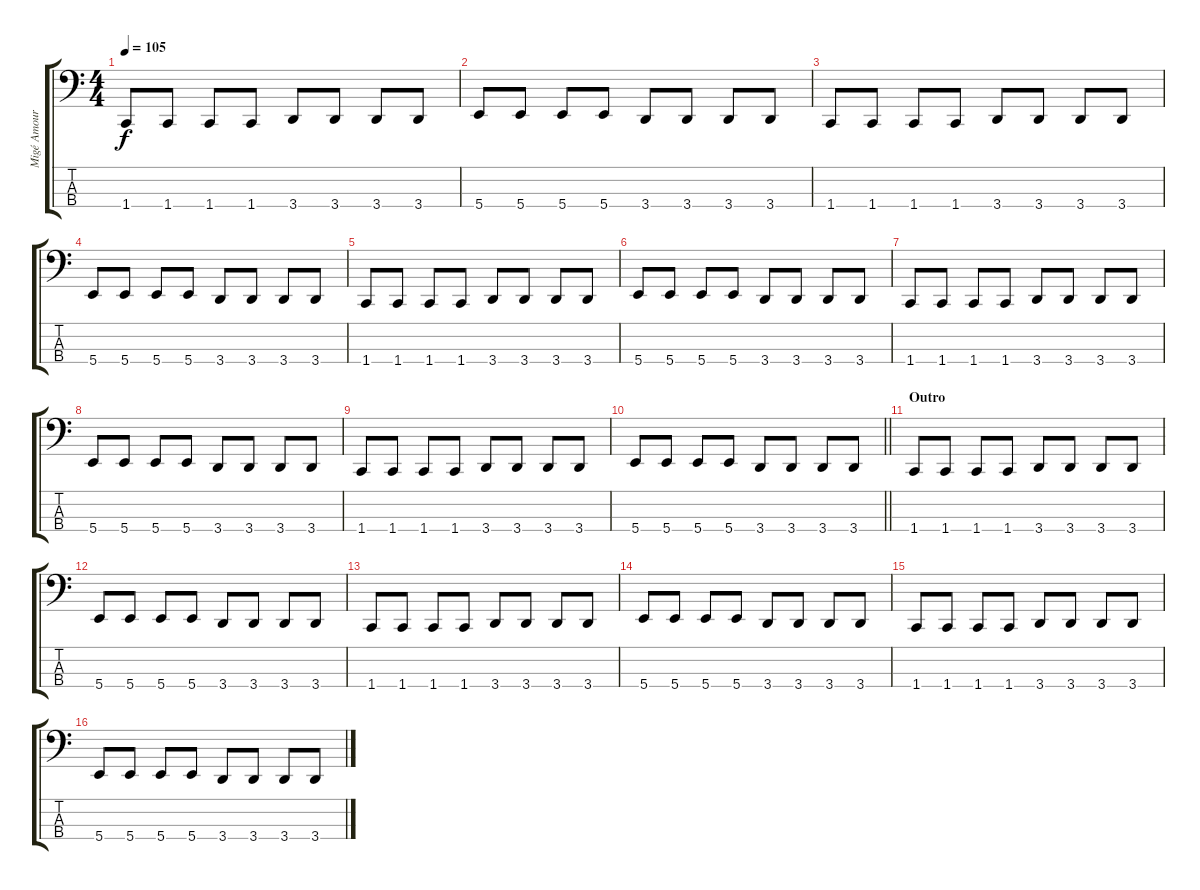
\track ("Migé Amour (Bass)" "Migé Amour") {instrument electricbassfinger}
\staff {score tabs}
\tuning (D2 A1 E1 B0) {hide}
\ts (4 4)
\tempo 105
\clef f4
\ks c
1.4.8{dy f} 1.4.8 1.4.8 1.4.8 3.4.8 3.4.8 3.4.8 3.4.8 |
5.4.8 5.4.8 5.4.8 5.4.8 3.4.8 3.4.8 3.4.8 3.4.8 |
1.4.8 1.4.8 1.4.8 1.4.8 3.4.8 3.4.8 3.4.8 3.4.8 |
5.4.8 5.4.8 5.4.8 5.4.8 3.4.8 3.4.8 3.4.8 3.4.8 |
1.4.8 1.4.8 1.4.8 1.4.8 3.4.8 3.4.8 3.4.8 3.4.8 |
5.4.8 5.4.8 5.4.8 5.4.8 3.4.8 3.4.8 3.4.8 3.4.8 |
1.4.8 1.4.8 1.4.8 1.4.8 3.4.8 3.4.8 3.4.8 3.4.8 |
5.4.8 5.4.8 5.4.8 5.4.8 3.4.8 3.4.8 3.4.8 3.4.8 |
1.4.8 1.4.8 1.4.8 1.4.8 3.4.8 3.4.8 3.4.8 3.4.8 |
\barLineRight lightlight
5.4.8 5.4.8 5.4.8 5.4.8 3.4.8 3.4.8 3.4.8 3.4.8 |
\section ("" "Outro")
1.4.8 1.4.8 1.4.8 1.4.8 3.4.8 3.4.8 3.4.8 3.4.8 |
5.4.8 5.4.8 5.4.8 5.4.8 3.4.8 3.4.8 3.4.8 3.4.8 |
1.4.8 1.4.8 1.4.8 1.4.8 3.4.8 3.4.8 3.4.8 3.4.8 |
5.4.8 5.4.8 5.4.8 5.4.8 3.4.8 3.4.8 3.4.8 3.4.8 |
1.4.8 1.4.8 1.4.8 1.4.8 3.4.8 3.4.8 3.4.8 3.4.8 |
5.4.8 5.4.8 5.4.8 5.4.8 3.4.8 3.4.8 3.4.8 3.4.8
